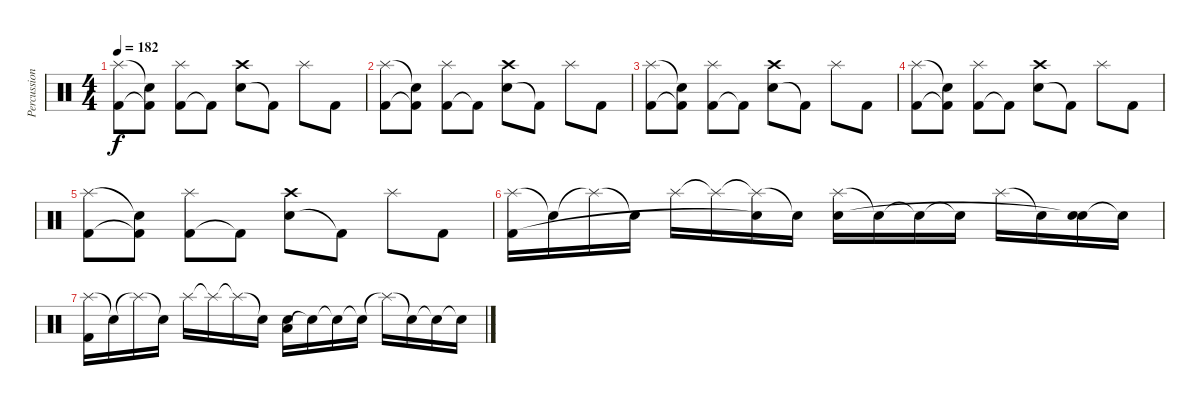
\track ("Percussion" "Percussion") {instrument percussion}
\staff {score}
\articulation defaults
\ts (4 4)
\tempo 182
\clef neutral
\ks c
("Splash (hit)" "Kick (hit) 2").8{dy f} ("Snare (hit)"{t} "Kick (hit) 2"{t}).8 ("Kick (hit) 2" "Splash (hit)").8 "Kick (hit) 2"{t}.8 ("Electric Snare (hit)" "Crash high (hit)").8 "Kick (hit) 2"{t}.8 "Splash (hit)".8 "Kick (hit) 2".8 |
("Splash (hit)" "Kick (hit) 2").8 ("Snare (hit)"{t} "Kick (hit) 2"{t}).8 ("Kick (hit) 2" "Splash (hit)").8 "Kick (hit) 2"{t}.8 ("Electric Snare (hit)" "Crash high (hit)").8 "Kick (hit) 2"{t}.8 "Splash (hit)".8 "Kick (hit) 2".8 |
("Splash (hit)" "Kick (hit) 2").8 ("Snare (hit)"{t} "Kick (hit) 2"{t}).8 ("Kick (hit) 2" "Splash (hit)").8 "Kick (hit) 2"{t}.8 ("Electric Snare (hit)" "Crash high (hit)").8 "Kick (hit) 2"{t}.8 "Splash (hit)".8 "Kick (hit) 2".8 |
("Splash (hit)" "Kick (hit) 2").8 ("Snare (hit)"{t} "Kick (hit) 2"{t}).8 ("Kick (hit) 2" "Splash (hit)").8 "Kick (hit) 2"{t}.8 ("Electric Snare (hit)" "Crash high (hit)").8 "Kick (hit) 2"{t}.8 "Splash (hit)".8 "Kick (hit) 2".8 |
("Splash (hit)" "Kick (hit) 2").8 ("Snare (hit)"{t} "Kick (hit) 2"{t}).8 ("Kick (hit) 2" "Splash (hit)").8 "Kick (hit) 2"{t}.8 ("Electric Snare (hit)" "Crash high (hit)").8 "Kick (hit) 2"{t}.8 "Splash (hit)".8 "Kick (hit) 2".8 |
("Splash (hit)" "Kick (hit) 2").16 "Snare (hit)"{t}.16 "Splash (hit)"{t}.16 "Snare (hit)"{t}.16 "Splash (hit)".16 "Splash (hit)"{t}.16 ("Splash (hit)"{t} "Electric Snare (hit)"{t}).16 "Snare (hit)"{t}.16 ("Splash (hit)" "Electric Snare (hit)").16 "Snare (hit)"{t}.16 "Snare (hit)"{t}.16 "Snare (hit)"{t}.16 "Splash (hit)".16 "Electric Snare (hit)"{t}.16 ("Electric Snare (hit)" "Snare (hit)"{t}).16 "Snare (hit)"{t}.16 |
("Splash (hit)" "Kick (hit) 2").16 "Snare (hit)"{t}.16 "Splash (hit)"{t}.16 "Snare (hit)"{t}.16 "Splash (hit)".16 "Splash (hit)"{t}.16 "Splash (hit)"{t}.16 "Snare (hit)"{t}.16 ("Low Floor Tom (hit)" "Electric Snare (hit)").16 "Snare (hit)"{t}.16 "Snare (hit)"{t}.16 "Snare (hit)"{t}.16 "Splash (hit)"{t}.16 "Snare (hit)"{t}.16 "Snare (hit)"{t}.16 "Snare (hit)"{t}.16
